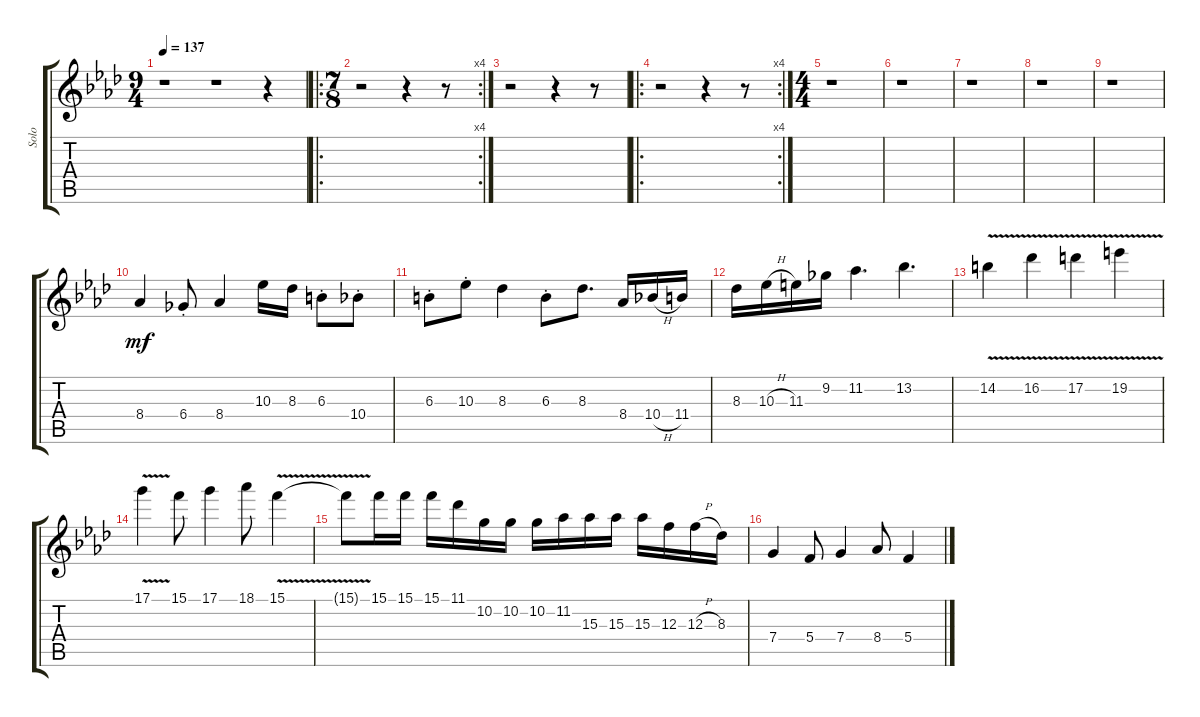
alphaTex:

\track ("Solo" "Solo") {instrument overdrivenguitar}
\staff {score tabs}
\tuning (D4 A3 F3 C3 G2 D2) {hide}
\ts (9 4)
\tempo 137
\clef g2
\ks ab
r.1{dy mf} r.1 r.4 |
\ro
\rc 4
\ts (7 8)
r.2 r.4 r.8 |
r.2 r.4 r.8 |
\ro
\rc 4
r.2 r.4 r.8 |
\ts (4 4)
r.1 |
r.1 |
r.1 |
r.1 |
r.1 |
8.4.4 6.4{st}.8 8.4.4 10.3.16 8.3.16 6.3{st}.8 10.4{st}.8 |
6.3{st}.8 10.3{st}.8 8.3.4 6.3{st}.8 8.3.8{d} 8.4.16 10.4{h}.16 11.4.16 |
8.3.16 10.3{h}.16 11.3.16 9.2.16 11.2.4{d} 13.2.4{d} |
14.2{v}.4 16.2{v}.4 17.2{v}.4 19.2{v}.4 |
17.1{v}.4 15.1.8 17.1.4 18.1.8 15.1{v}.4 |
15.1{t}.8 15.1.16 15.1.16 15.1.16 11.1.16 10.2.16 10.2.16 10.2.16 11.2.16 15.3.16 15.3.16 15.3.16 12.3.16 12.3{h}.16 8.3.16 |
7.4.4 5.4.8 7.4.4 8.4.8 5.4.4
